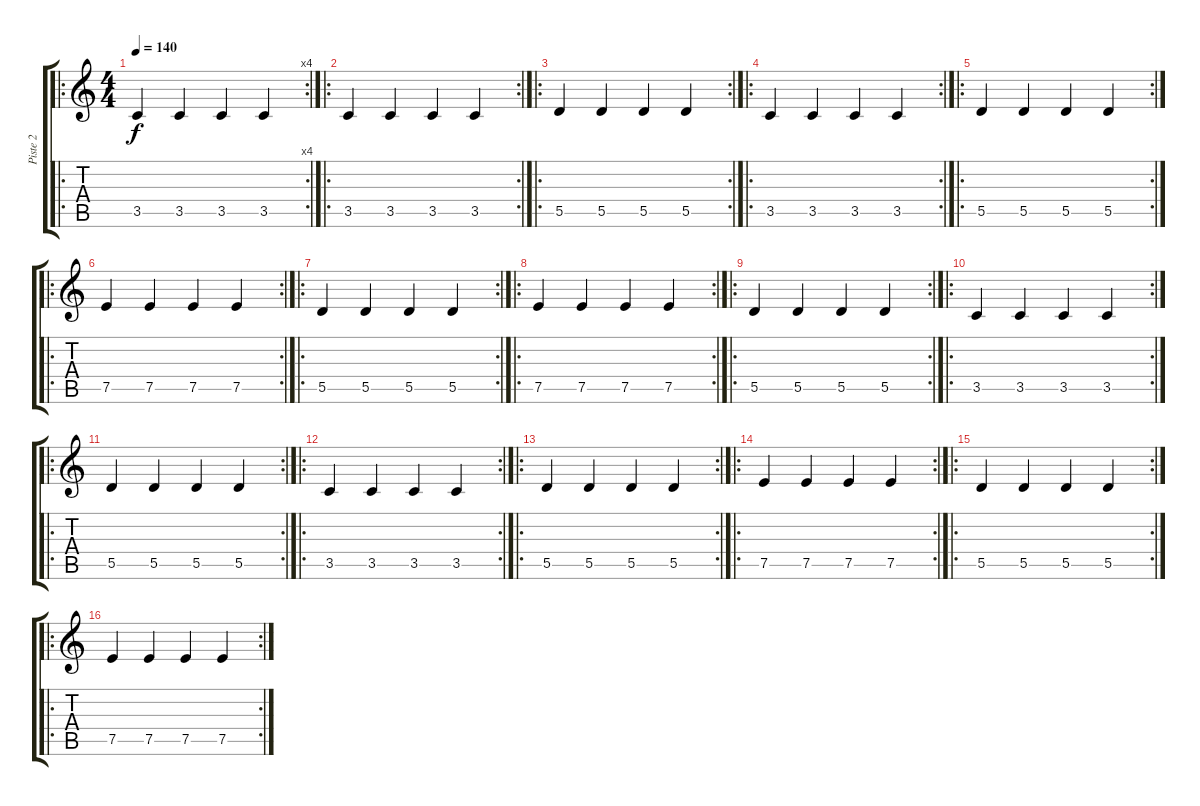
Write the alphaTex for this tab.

\track ("Piste 2" "Piste 2") {instrument electricbassfinger}
\staff {score tabs}
\tuning (E4 B3 G3 D3 A2 E2) {hide}
\ro
\rc 4
\ts (4 4)
\tempo 140
\clef g2
\ks c
3.5.4{dy f instrument electricbassfinger} 3.5.4 3.5.4 3.5.4 |
\ro
\rc 2
3.5.4 3.5.4 3.5.4 3.5.4 |
\ro
\rc 2
5.5.4 5.5.4 5.5.4 5.5.4 |
\ro
\rc 2
3.5.4 3.5.4 3.5.4 3.5.4 |
\ro
\rc 2
5.5.4 5.5.4 5.5.4 5.5.4 |
\ro
\rc 2
7.5.4 7.5.4 7.5.4 7.5.4 |
\ro
\rc 2
5.5.4 5.5.4 5.5.4 5.5.4 |
\ro
\rc 2
7.5.4 7.5.4 7.5.4 7.5.4 |
\ro
\rc 2
5.5.4 5.5.4 5.5.4 5.5.4 |
\ro
\rc 2
3.5.4 3.5.4 3.5.4 3.5.4 |
\ro
\rc 2
5.5.4 5.5.4 5.5.4 5.5.4 |
\ro
\rc 2
3.5.4 3.5.4 3.5.4 3.5.4 |
\ro
\rc 2
5.5.4 5.5.4 5.5.4 5.5.4 |
\ro
\rc 2
7.5.4 7.5.4 7.5.4 7.5.4 |
\ro
\rc 2
5.5.4 5.5.4 5.5.4 5.5.4 |
\ro
\rc 2
7.5.4 7.5.4 7.5.4 7.5.4
